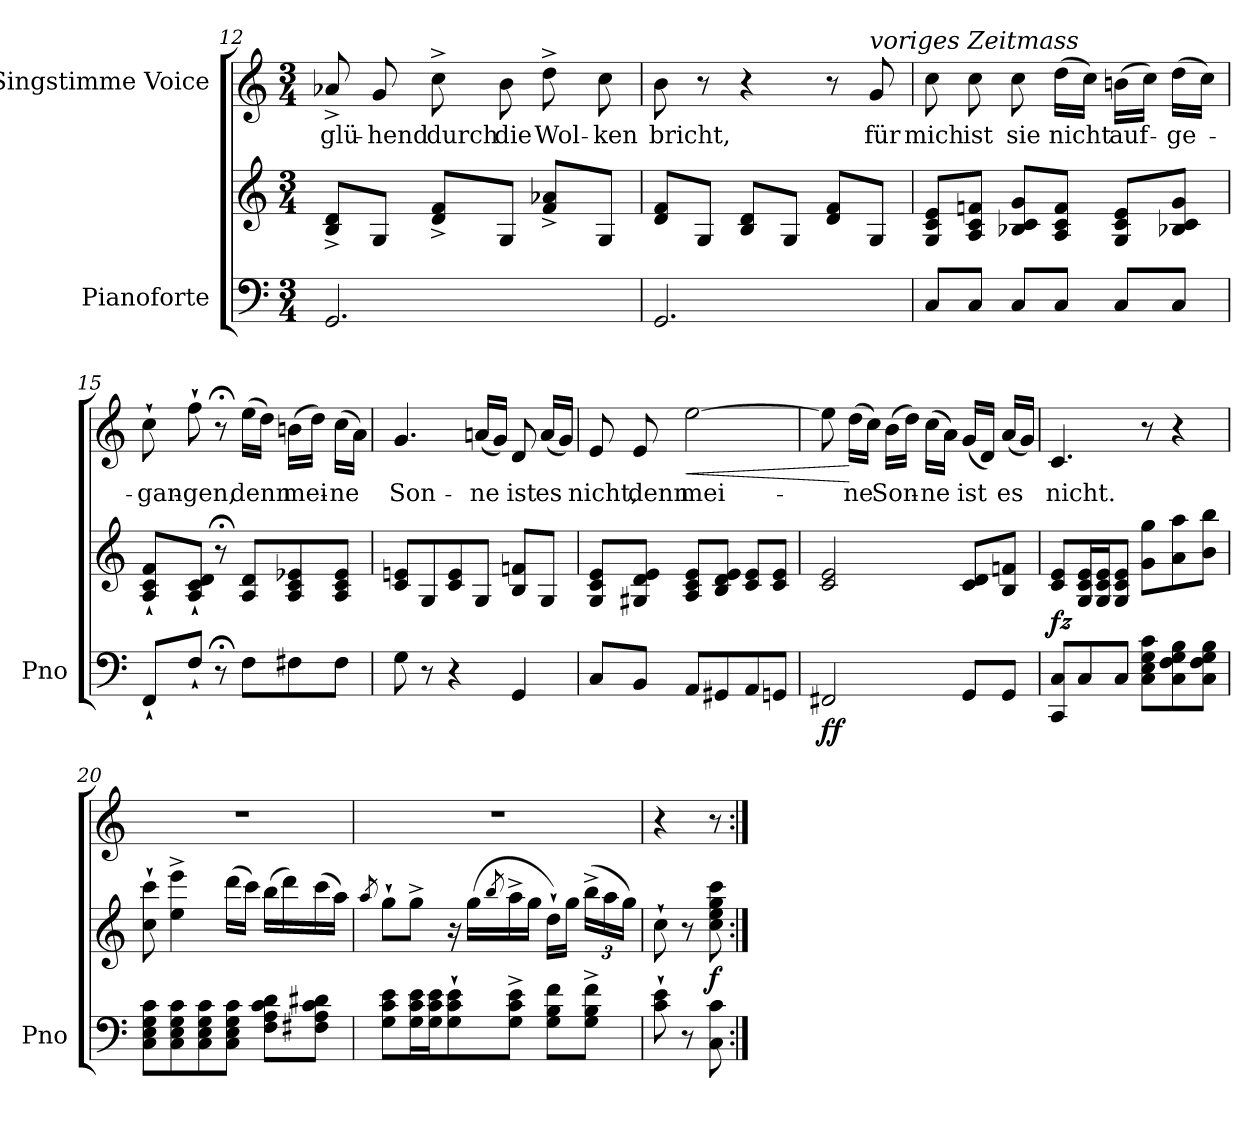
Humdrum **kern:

**kern	**kern	**dynam	**kern	**text	**dynam
*part2	*part2	*part2	*part1	*part1	*part1
*staff3	*staff2	*staff2/3	*staff1	*staff1	*staff1
*I"Pianoforte	*	*	*I"Singstimme Voice	*	*
*I'Pno	*	*	*	*	*
*clefF4	*clefG2	*	*clefG2	*	*
*k[]	*k[]	*	*k[]	*	*
*M3/4	*M3/4	*	*M3/4	*	*
=12	=12	=12	=12	=12	=12
2.GG/	8B/^> 8d/^>L	.	8a-X^>/	glü-	.
.	8G/J	.	8g/	-hend	.
.	8d/^> 8f/^>L	.	8cc^\	durch	.
.	8G/J	.	8b\	die	.
.	8f/^> 8a-X/^>L	.	8dd^\	Wol-	.
.	8G/J	.	8cc\	-ken	.
=13	=13	=13	=13	=13	=13
2.GG/	8d/ 8f/L	.	8b\	bricht,	.
.	8G/J	.	8r	.	.
.	8B/ 8d/L	.	4r	.	.
.	8G/J	.	.	.	.
.	8d/ 8f/L	.	8r	.	.
!	!	!	!LO:TX:a:i:t=voriges Zeitmass	!	!
.	8G/J	.	8g/	für	.
=14	=14	=14	=14	=14	=14
8C/L	8G/ 8c/ 8e/L	.	8cc\	mich	.
8C/J	8A/ 8c/ 8fn/J	.	8cc\	ist	.
8C/L	8B-X/ 8c/ 8g/L	.	8cc\	sie	.
8C/J	8A/ 8c/ 8f/J	.	(16dd\LL	nicht	.
.	.	.	16cc\JJ)	.	.
8C/L	8G/ 8c/ 8e/L	.	(16bn\LL	auf-	.
.	.	.	16cc\JJ)	.	.
8C/J	8B-X/ 8c/ 8g/J	.	(16dd\LL	-ge-	.
.	.	.	16cc\JJ)	.	.
=15	=15	=15	=15	=15	=15
8FF`/L	8A/` 8c/` 8f/`L	.	8cc`\	-gan-	.
8F`/J	8A/` 8c/` 8d/`J	.	8ff`\	-gen,	.
8r;<	8r;<	.	8r;<	.	.
8F\L	8A/ 8d/L	.	(16ee\LL	denn	.
.	.	.	16dd\JJ)	.	.
8F#X\	8A/ 8c/ 8e-X/	.	(16bn\LL	mei-	.
.	.	.	16dd\JJ)	.	.
8F#\J	8A/ 8c/ 8e-/J	.	(16cc\LL	-ne	.
.	.	.	16a\JJ)	.	.
=16	=16	=16	=16	=16	=16
8G\	8c/ 8en/L	.	4.g/	Son-	.
8r	8G/	.	.	.	.
4r	8c/ 8e/	.	.	.	.
.	8G/J	.	(16an/LL	-ne	.
.	.	.	16g/JJ)	.	.
4GG/	8B/ 8fn/L	.	8d/	ist	.
.	8G/J	.	(16a/LL	es	.
.	.	.	16g/JJ)	.	.
=17	=17	=17	=17	=17	=17
8C/L	8G/ 8c/ 8e/L	.	8e/	nicht,	.
8BB/J	8G#X/ 8d/ 8e/J	.	8e/	denn	.
!	!	!	!	!	!LO:HP:b
8AA/L	8A/ 8c/ 8e/L	.	[2ee\	mei-	<
8GG#X/	8B/ 8d/ 8e/J	.	.	.	.
8AA/	8c/ 8e/L	.	.	.	.
8GGn/J	8c/ 8e/J	.	.	.	.
=18	=18	=18	=18	=18	=18
!	!	!LO:DY:b=2	!	!	!
!	!	!LO:DY:n=1:b	!	!	!
2FF#X/	2c/ 2e/	f f	8ee\]	.	.
.	.	.	(16dd\LL	-ne	[
.	.	.	16cc\JJ)	.	.
.	.	.	(16b\LL	Son-	.
.	.	.	16dd\JJ)	.	.
.	.	.	(16cc\LL	-ne	.
.	.	.	16a\JJ)	.	.
8GG/L	8c/ 8d/L	.	(16g/LL	ist	.
.	.	.	16d/JJ)	.	.
8GG/J	8B/ 8fn/J	.	(16a/LL	es	.
.	.	.	16g/JJ)	.	.
=19	=19	=19	=19	=19	=19
!	!	!LO:DY:b	!	!	!
8CC/ 8C/L	8c/ 8e/L	fz	4.c/	nicht.	.
8C/	16G/ 16c/ 16e/L	.	.	.	.
.	16G/ 16c/ 16e/J	.	.	.	.
8C/J	8G/ 8c/ 8e/J	.	.	.	.
8C\ 8E\ 8G\ 8c\L	8g\ 8gg\L	.	8r	.	.
8C\ 8F\ 8G\ 8B\	8a\ 8aa\	.	4r	.	.
8C\ 8F\ 8G\ 8B\J	8b\ 8bb\J	.	.	.	.
=20	=20	=20	=20	=20	=20
8C\ 8E\ 8G\ 8c\L	8cc\` 8ccc\`	.	2.r	.	.
8C\ 8E\ 8G\ 8c\	4ee\^ 4eee\^	.	.	.	.
8C\ 8E\ 8G\ 8c\	.	.	.	.	.
8C\ 8E\ 8G\ 8c\J	(16ddd\LL	.	.	.	.
.	16ccc\JJ)	.	.	.	.
8F\ 8A\ 8c\ 8d\L	(16bb\LL	.	.	.	.
.	16ddd\)	.	.	.	.
8F#X\ 8A\ 8c\ 8d#X\J	(16ccc\	.	.	.	.
.	16aa\JJ)	.	.	.	.
=21	=21	=21	=21	=21	=21
.	8qaa/	.	.	.	.
8G\ 8c\ 8e\L	8gg`\L	.	2.r	.	.
16G\ 16c\ 16e\L	8gg^\J	.	.	.	.
16G\ 16c\ 16e\J	.	.	.	.	.
8G\` 8c\` 8e\`	16r	.	.	.	.
.	(16gg\LL	.	.	.	.
.	8qbb/	.	.	.	.
8G\^ 8c\^ 8e\^J	16aa^\	.	.	.	.
.	16gg\JJ	.	.	.	.
8G\ 8B\ 8f\L	16dd`\LL)	.	.	.	.
.	16gg\JJ	.	.	.	.
*	*Xbrackettup	*	*	*	*
8G\^ 8B\^ 8f\^J	(24bb^\LL	.	.	.	.
.	24aa\	.	.	.	.
.	24gg\JJ)	.	.	.	.
=22	=22	=22	=22	=22	=22
8c\` 8e\`	8cc`\	.	4r	.	.
8r	8r	.	.	.	.
!	!	!LO:DY:b	!	!	!
8C\ 8c\	8cc\ 8ee\ 8gg\ 8ccc\	f	8r	.	.
=:|!	=:|!	=:|!	=:|!	=:|!	=:|!
*-	*-	*-	*-	*-	*-
